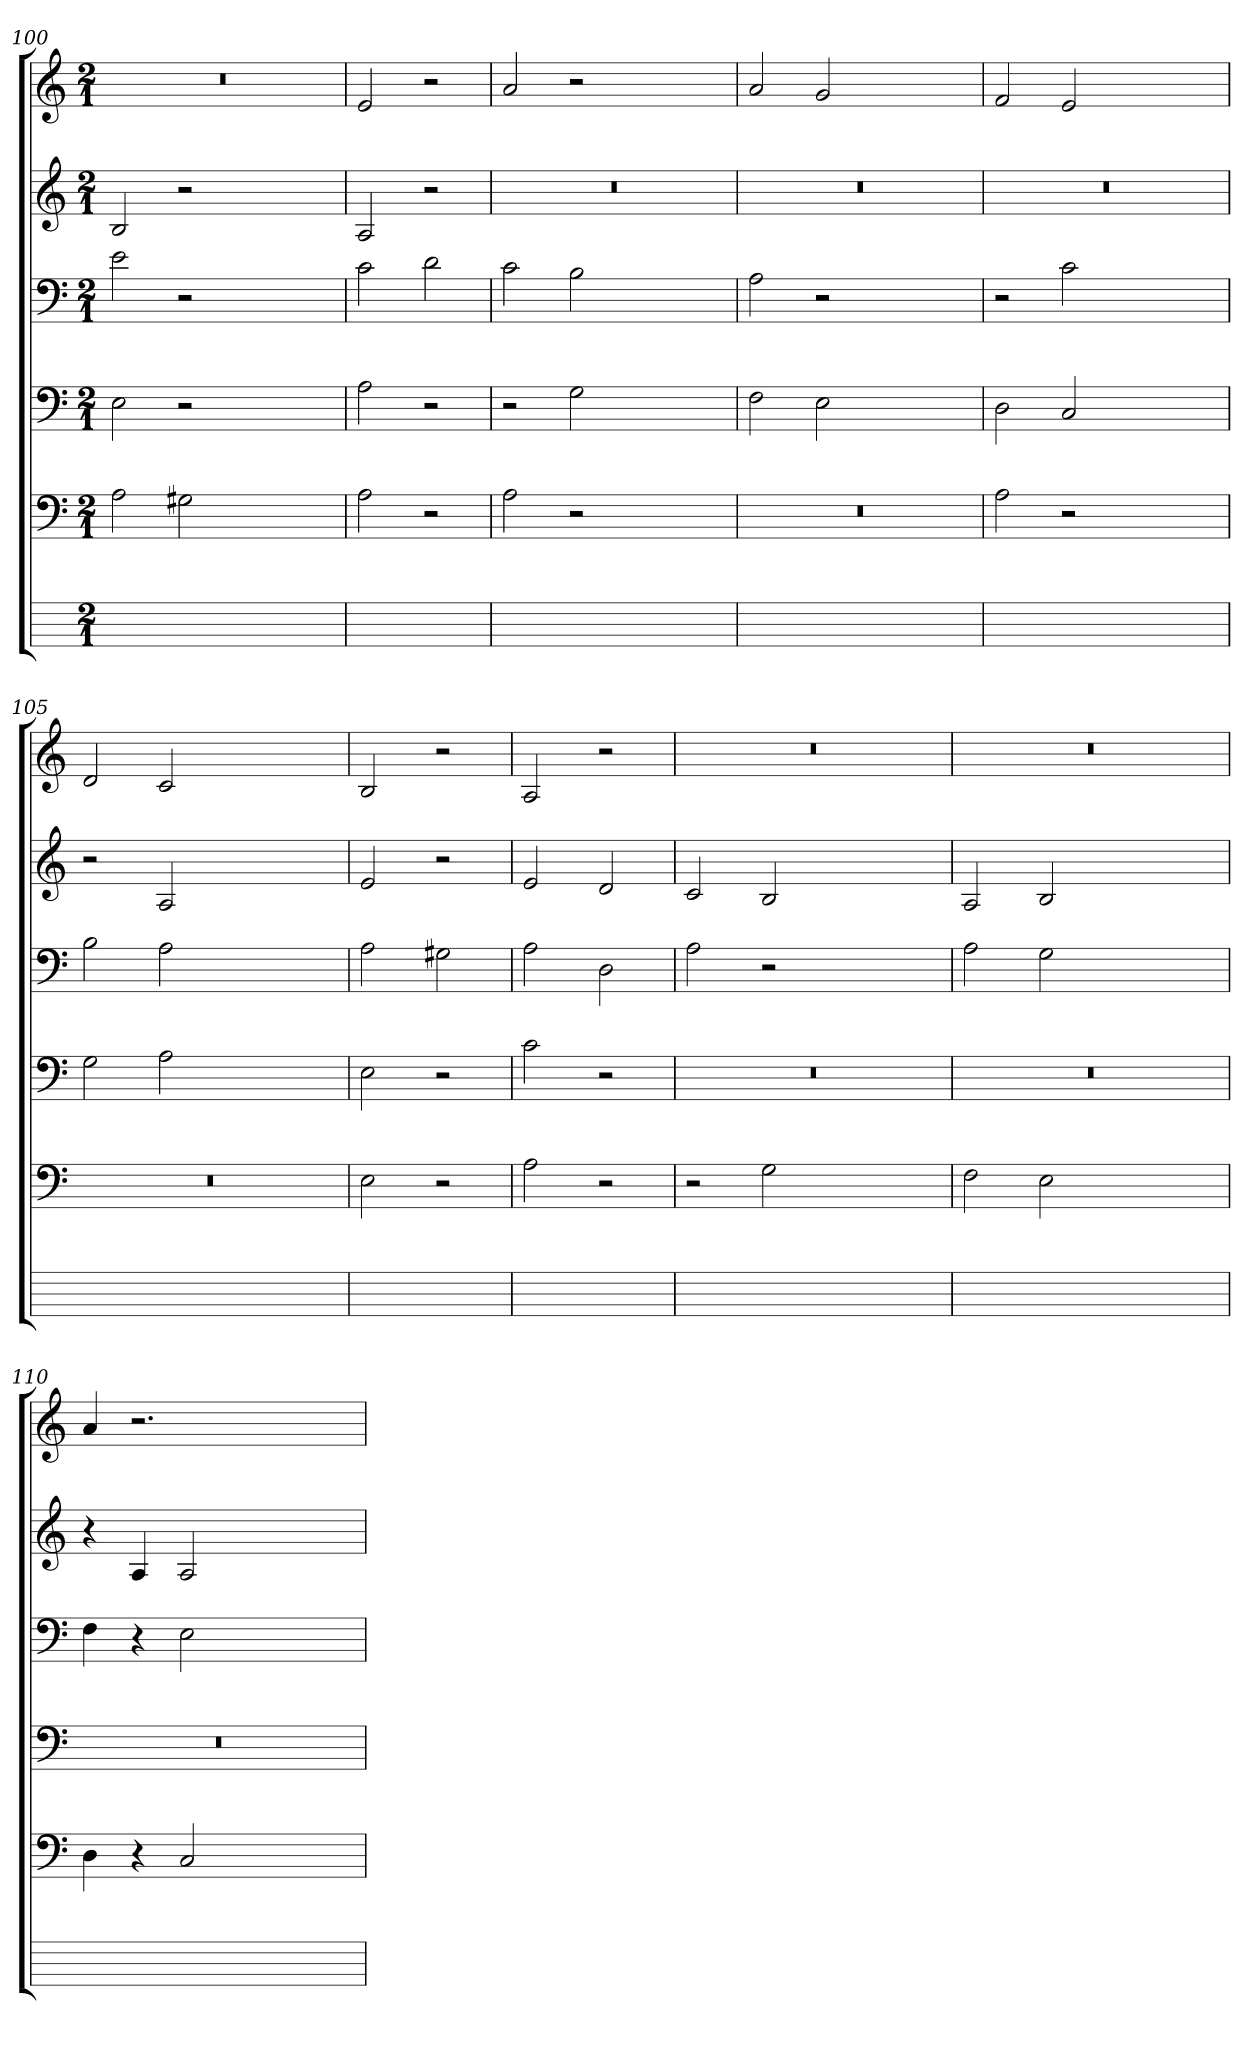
**kern	**kern	**kern	**kern	**kern	**kern
*part6	*part5	*part4	*part3	*part2	*part1
*staff6	*staff5	*staff4	*staff3	*staff2	*staff1
*	*clefF4	*clefF4	*clefF4	*clefG2	*clefG2
*	*k[]	*k[]	*k[]	*k[]	*k[]
*	*C:	*C:	*C:	*C:	*C:
*M2/1	*M2/1	*M2/1	*M2/1	*M2/1	*M2/1
=100	=100	=100	=100	=100	=100
0ryy	2Ai	2E	2e	2B	0r
.	2G#X	2r	2r	2r	.
.	1ryy	1ryy	1ryy	1ryy	.
=101	=101	=101	=101	=101	=101
1ryy	2A	2A	2cj	2A	2e
.	2r	2r	2d	2r	2r
=102	=102	=102	=102	=102	=102
0ryy	2Ai	2r	2c	0r	2a
.	2r	2G	2B	.	2r
.	1ryy	1ryy	1ryy	.	1ryy
=103	=103	=103	=103	=103	=103
0ryy	0r	2F	2A	0r	2ai
.	.	2E	2r	.	2g
.	.	1ryy	1ryy	.	1ryy
=104	=104	=104	=104	=104	=104
0ryy	2Ai	2D	2r	0r	2f
.	2r	2Cj	2c	.	2e
.	1ryy	1ryy	1ryy	.	1ryy
=105	=105	=105	=105	=105	=105
0ryy	0r	2G	2B	2r	2d
.	.	2A	2A	2A	2c
.	.	1ryy	1ryy	1ryy	1ryy
=106	=106	=106	=106	=106	=106
1ryy	2E	2E	2Ai	2e	2B
.	2r	2r	2G#X	2r	2r
=107	=107	=107	=107	=107	=107
1ryy	2A	2cj	2A	2ei	2A
.	2r	2r	2D	2d	2r
=108	=108	=108	=108	=108	=108
0ryy	2r	0r	2A	2c	0r
.	2G	.	2r	2B	.
.	1ryy	.	1ryy	1ryy	.
=109	=109	=109	=109	=109	=109
0ryy	2F	0r	2A	2Ai	0r
.	2E	.	2G	2B	.
.	1ryy	.	1ryy	1ryy	.
=110	=110	=110	=110	=110	=110
0ryy	4D	0r	4F	4r	4a
.	4r	.	4r	4AZ	2.r
.	2C	.	2E	2A	.
.	1ryy	.	1ryy	1ryy	1ryy
=	=	=	=	=	=
*-	*-	*-	*-	*-	*-
